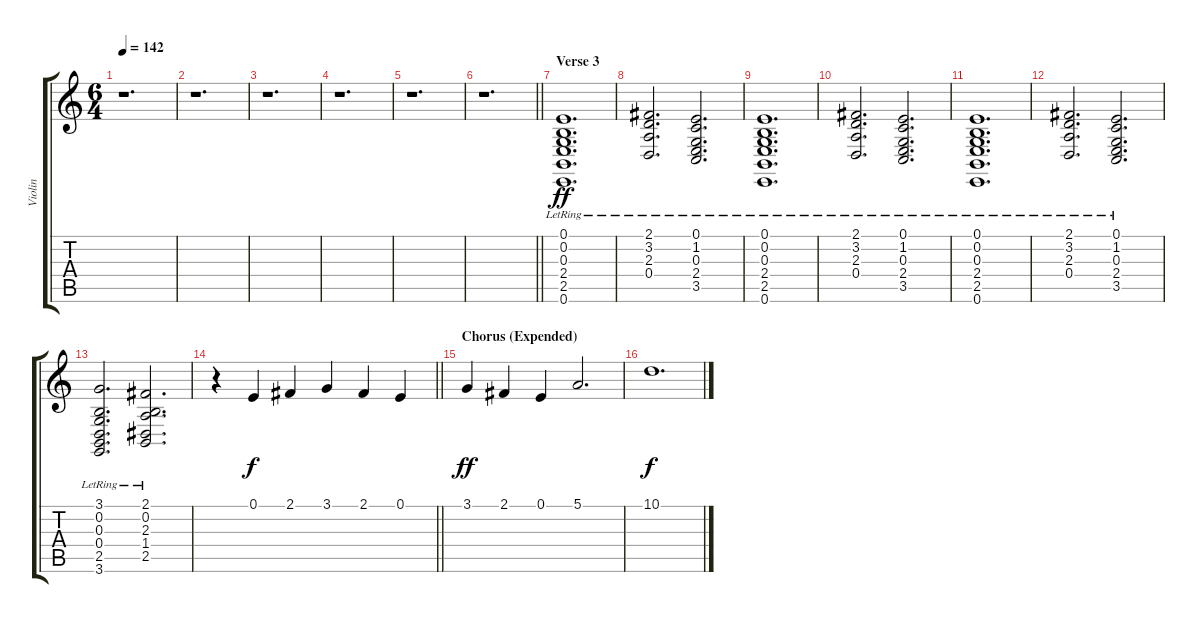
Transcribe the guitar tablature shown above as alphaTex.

\track ("Violin" "Violin") {instrument synthstrings2}
\staff {score tabs}
\tuning (E4 B3 G3 D3 A2 E2) {hide}
\ts (6 4)
\tempo 142
\clef g2
\ks c
r.1{d dy p} |
r.1{d} |
r.1{d} |
r.1{d} |
r.1{d} |
\barLineRight lightlight
r.1{d} |
\section ("" "Verse 3")
(0.1{lr} 0.2 0.3 2.4 2.5 0.6).1{d dy ff instrument synthstrings2} |
(2.1{lr} 3.2 2.3 0.4).2{d} (0.1{lr} 1.2 0.3 2.4 3.5).2{d} |
(0.1{lr} 0.2 0.3 2.4 2.5 0.6).1{d} |
(2.1{lr} 3.2 2.3 0.4).2{d} (0.1{lr} 1.2 0.3 2.4 3.5).2{d} |
(0.1{lr} 0.2 0.3 2.4 2.5 0.6).1{d} |
(2.1{lr} 3.2 2.3 0.4).2{d} (0.1{lr} 1.2 0.3 2.4 3.5).2{d} |
(3.1{lr} 0.2 0.3 0.4 2.5 3.6).2{d} (2.1{lr} 0.2 2.3 1.4 2.5).2{d} |
\barLineRight lightlight
r.4 0.1.4{dy f} 2.1.4 3.1.4 2.1.4 0.1.4 |
\section ("" "Chorus (Expended)")
3.1.4{dy ff} 2.1.4 0.1.4 5.1.2{d} |
10.1.1{d dy f}
